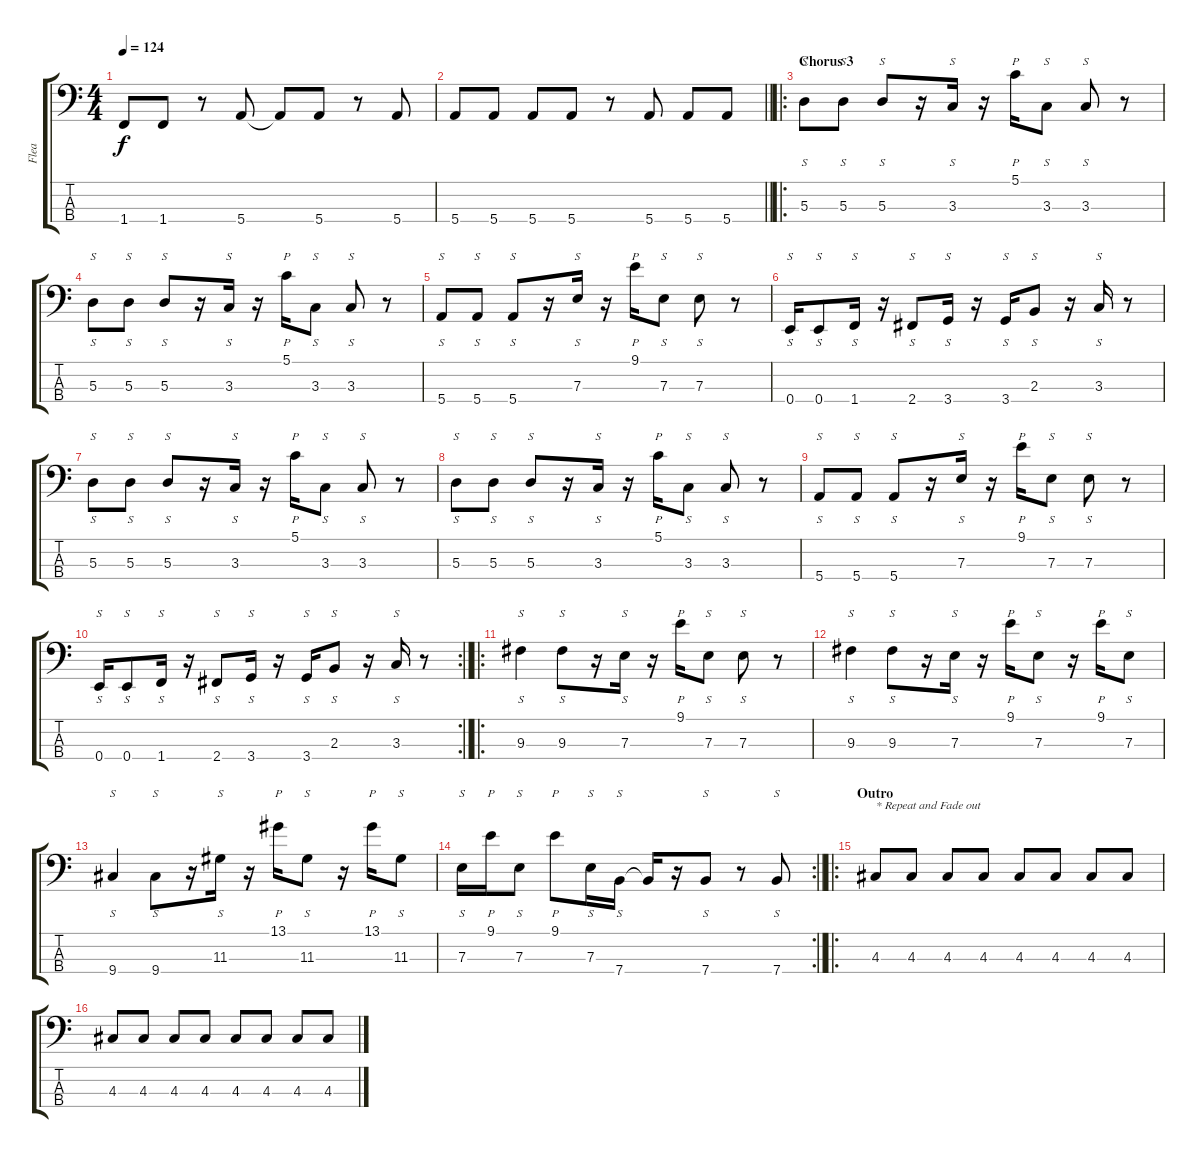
\track ("Flea " "Flea ") {instrument electricbassfinger}
\staff {score tabs}
\tuning (G2 D2 A1 E1) {hide}
\ts (4 4)
\tempo 124
\clef f4
\ks c
1.4.8{dy f} 1.4.8 r.8 5.4.8 5.4{t}.8 5.4.8 r.8 5.4.8 |
\barLineRight lightlight
5.4.8 5.4.8 5.4.8 5.4.8 r.8 5.4.8 5.4.8 5.4.8 |
\ro
\section ("" "Chorus 3")
5.3.8{s instrument slapbass1} 5.3.8{s} 5.3.8{s} r.16 3.3.16{s} r.16 5.1.16{p} 3.3.8{s} 3.3.8{s} r.8 |
5.3.8{s} 5.3.8{s} 5.3.8{s} r.16 3.3.16{s} r.16 5.1.16{p} 3.3.8{s} 3.3.8{s} r.8 |
5.4.8{s} 5.4.8{s} 5.4.8{s} r.16 7.3.16{s} r.16 9.1.16{p} 7.3.8{s} 7.3.8{s} r.8 |
0.4.16{s} 0.4.8{s} 1.4.16{s} r.16 2.4.8{s} 3.4.16{s} r.16 3.4.16{s} 2.3.8{s} r.16 3.3.16{s} r.8 |
5.3.8{s} 5.3.8{s} 5.3.8{s} r.16 3.3.16{s} r.16 5.1.16{p} 3.3.8{s} 3.3.8{s} r.8 |
5.3.8{s} 5.3.8{s} 5.3.8{s} r.16 3.3.16{s} r.16 5.1.16{p} 3.3.8{s} 3.3.8{s} r.8 |
5.4.8{s} 5.4.8{s} 5.4.8{s} r.16 7.3.16{s} r.16 9.1.16{p} 7.3.8{s} 7.3.8{s} r.8 |
\rc 2
\barLineRight lightlight
0.4.16{s} 0.4.8{s} 1.4.16{s} r.16 2.4.8{s} 3.4.16{s} r.16 3.4.16{s} 2.3.8{s} r.16 3.3.16{s} r.8 |
\ro
9.3.4{s} 9.3.8{s} r.16 7.3.16{s} r.16 9.1.16{p} 7.3.8{s} 7.3.8{s} r.8 |
9.3.4{s} 9.3.8{s} r.16 7.3.16{s} r.16 9.1.16{p} 7.3.8{s} r.16 9.1.16{p} 7.3.8{s} |
9.4.4{s} 9.4.8{s} r.16 11.3.16{s} r.16 13.1.16{p} 11.3.8{s} r.16 13.1.16{p} 11.3.8{s} |
\rc 2
\barLineRight lightlight
7.3.16{s} 9.1.16{p} 7.3.8{s} 9.1.8{p} 7.3.16{s} 7.4.16{s} 7.4{t}.16 r.16 7.4.8{s} r.8 7.4.8{s} |
\ro
\section ("" "Outro")
4.3.8{txt "* Repeat and Fade out" instrument electricbassfinger} 4.3.8 4.3.8 4.3.8 4.3.8 4.3.8 4.3.8 4.3.8 |
4.3.8 4.3.8 4.3.8 4.3.8 4.3.8 4.3.8 4.3.8 4.3.8
